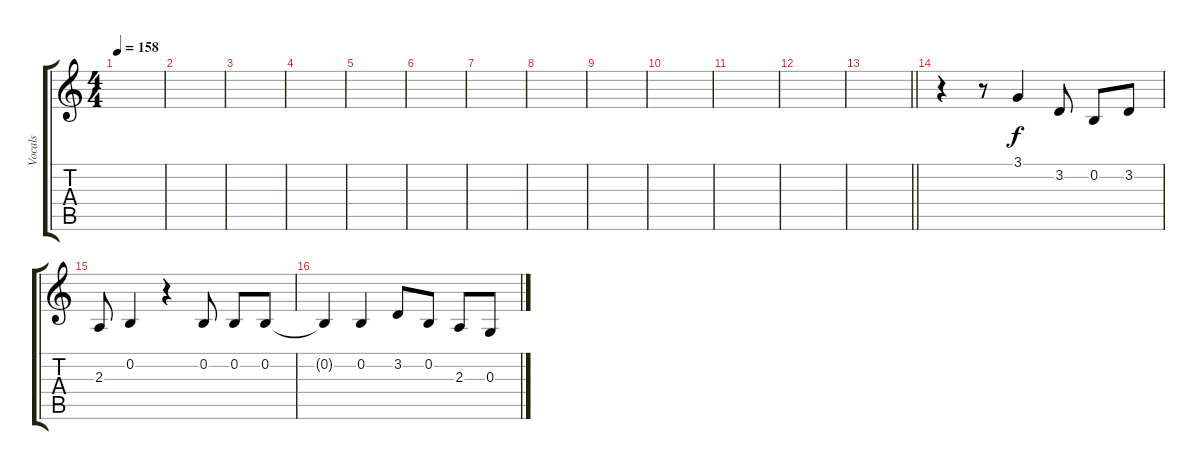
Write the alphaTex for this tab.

\track ("Vocals" "Vocals") {instrument clarinet}
\staff {score tabs}
\tuning (E4 B3 G3 D3 A2 E2) {hide}
\ts (4 4)
\tempo 158
\clef g2
\ks c
|
|
|
|
|
|
|
|
|
|
|
|
\barLineRight lightlight
|
r.4 r.8 3.1.4 3.2.8 0.2.8 3.2.8 |
2.3.8 0.2.4 r.4 0.2.8 0.2.8 0.2.8 |
0.2{t}.4 0.2.4 3.2.8 0.2.8 2.3.8 0.3.8
